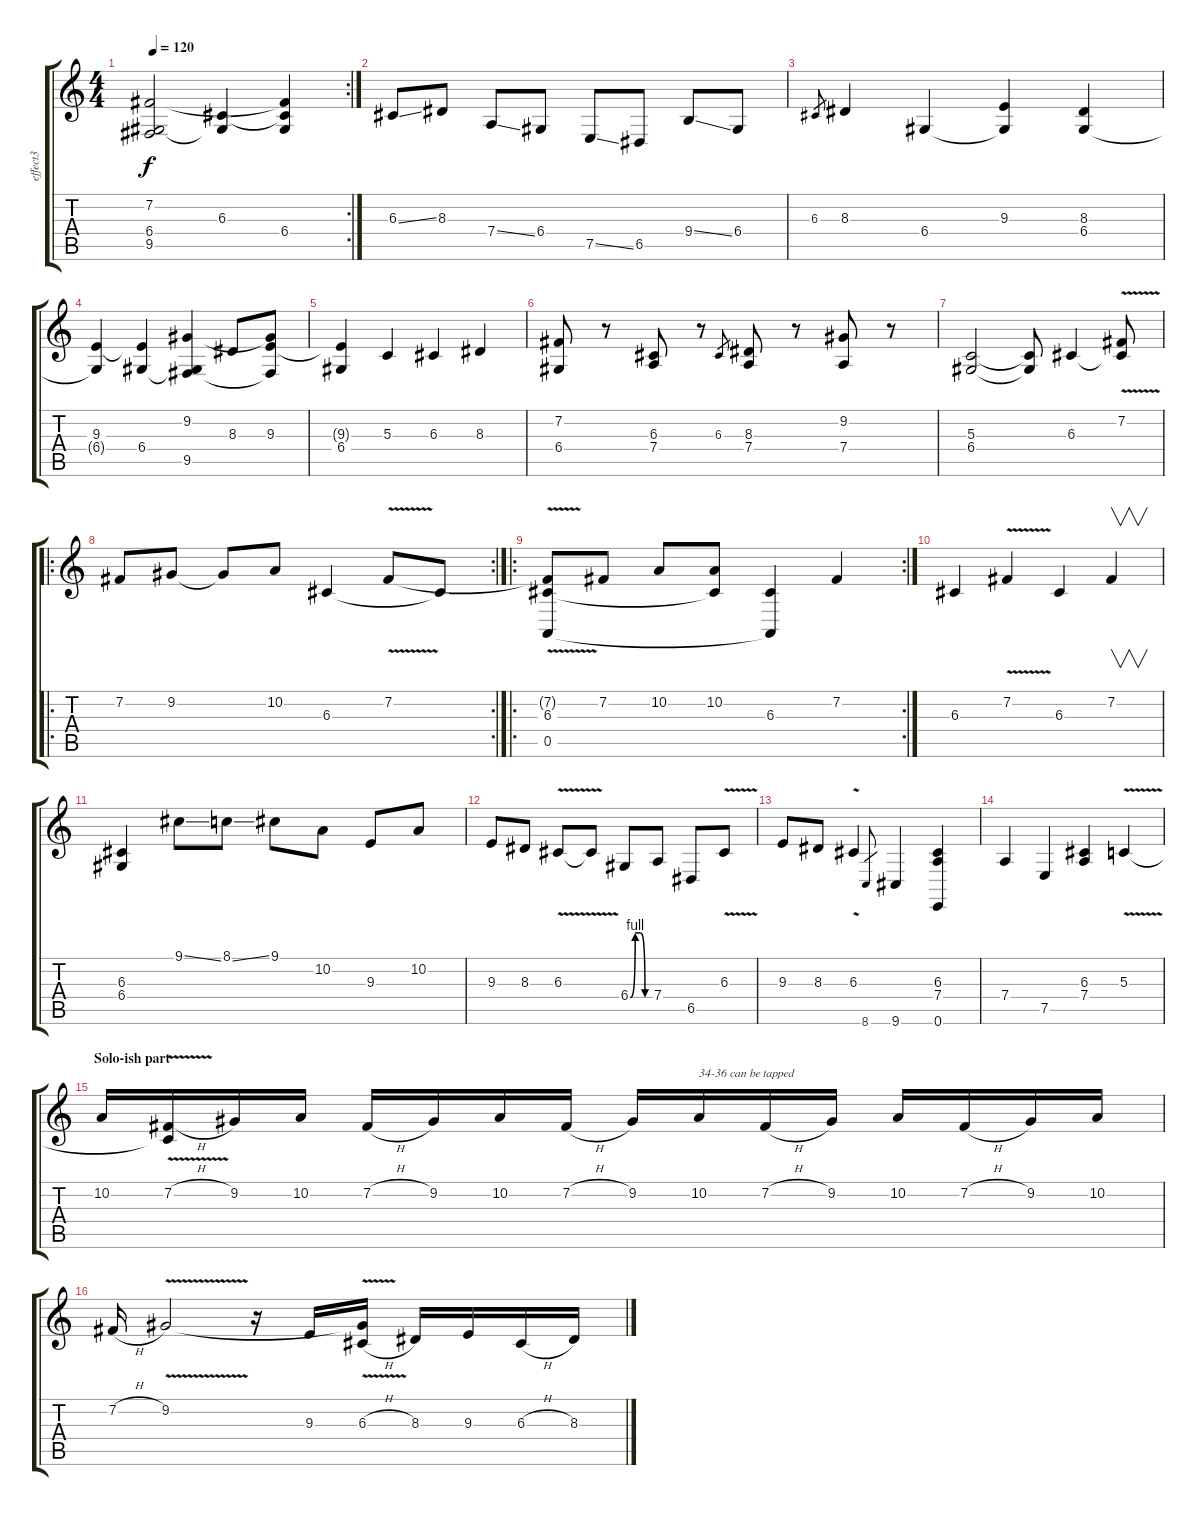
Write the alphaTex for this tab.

\track ("effect3" "effect3") {instrument fx3crystal}
\staff {score tabs}
\tuning (E4 B3 G3 D3 A2 E2) {hide}
\rc 2
\ts (4 4)
\tempo 120
\clef g2
\ks c
(7.2 6.4 9.5{t}).2{dy f} (6.3 6.4{t}).4 (7.2{t} 6.3{t} 6.4).4 |
6.3{ss}.8 8.3.8 7.4{ss}.8 6.4.8 7.5{ss}.8 6.5.8 9.4{ss}.8 6.4.8 |
6.3.8{gr} 8.3.4 6.4.4 (9.3 6.4{t}).4 (8.3 6.4).4 |
(9.3 6.4{t}).4 (9.3{t} 6.4).4 (9.2 6.4{t} 9.5).4 8.3.8 (9.2{t} 9.3 9.5{t}).8 |
(9.3{t} 6.4).4 5.3.4 6.3.4 8.3.4 |
(7.2 6.4).8 r.8 (6.3 7.4).8 r.8 6.3.8{gr} (8.3 7.4).8 r.8 (9.2 7.4).8 r.8 |
(5.3 6.4).2 (5.3{t} 6.4{t}).8 6.3.4 (7.2{v} 6.3{t}).8 |
\ro
\rc 2
7.2.8 9.2.8 9.2{t}.8 10.2.8 6.3.4 7.2{v}.8 6.3{t}.8 |
\ro
\rc 2
(7.2{t} 6.3 0.5).8 7.2.8 10.2.8 (10.2 6.3{t}).8 (6.3 0.5{t}).4 7.2.4 |
6.3.4 7.2{v}.4 6.3.4 7.2.4{v} |
(6.3 6.4).4 9.1{ss}.8 8.1{ss}.8 9.1.8 10.2.8 9.3.8 10.2.8 |
9.3.8 8.3.8 6.3{v}.8 6.3{t}.8 6.4{be (custom 0 0 15 4 30 4 45 0 60 0)}.8 7.4.8 6.5.8 6.3{v}.8 |
9.3.8 8.3.8 6.3{v}.4 8.6.8{gr} 9.6.4 (6.3 7.4 0.6).4 |
7.4.4 7.5.4 (6.3 7.4).4 5.3{v}.4 |
\section ("" "Solo-ish part")
10.2.16 (7.2{h} 5.3{t}).16 9.2.16 10.2.16 7.2{h}.16 9.2.16 10.2.16 7.2{h}.16 9.2.16 10.2.16{txt "34-36 can be tapped"} 7.2{h}.16 9.2.16 10.2.16 7.2{h}.16 9.2.16 10.2.16 |
7.2{h}.16 9.2{v}.2 r.16 9.3.16 (9.2{t} 6.3{h}).16 8.3.16 9.3.16 6.3{h}.16 8.3.16
